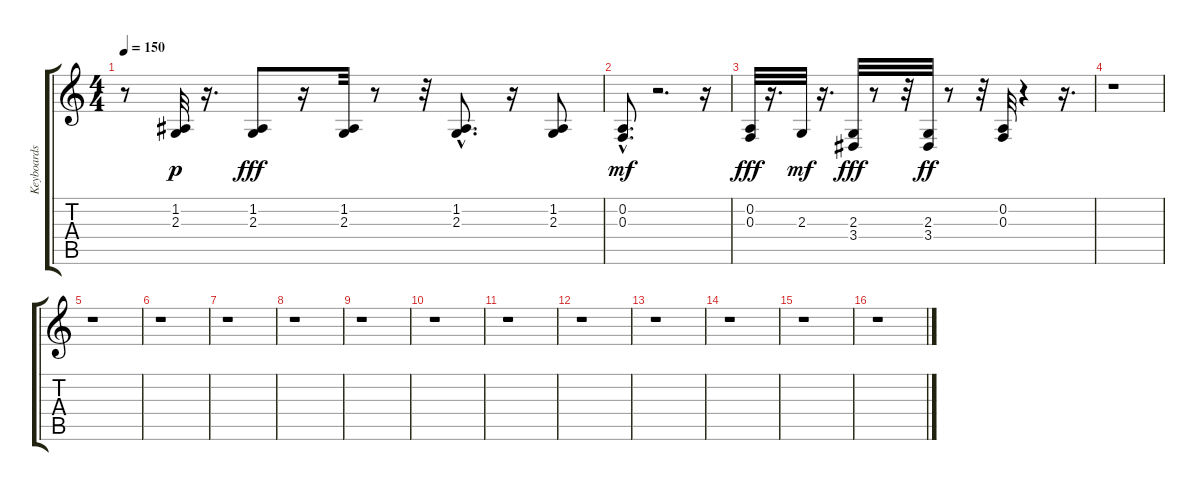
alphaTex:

\track ("Keyboards Back" "Keyboards ") {instrument lead8bassandlead}
\staff {score tabs}
\tuning (D4 A3 F3 C3 G2 D2) {hide}
\ts (4 4)
\tempo 150
\clef g2
\ks c
r.8{dy mf} (1.2 2.3).32{dy p} r.16{d} (1.2 2.3).8{dy fff} r.16 (1.2 2.3).32 r.8 r.32 (1.2{hac} 2.3{hac}).8{d} r.16 (1.2 2.3).8 |
(0.2 0.3{hac}).8{d dy mf} r.2{d} r.16 |
(0.2 0.3).32{dy fff} r.16{d} 2.3.32{dy mf} r.16{d} (2.3 3.4).32{dy fff} r.8 r.32 (2.3 3.4).32{dy ff} r.8 r.32 (0.2 0.3).32 r.4 r.16{d} |
r.1 |
r.1 |
r.1 |
r.1 |
r.1 |
r.1 |
r.1 |
r.1 |
r.1 |
r.1 |
r.1 |
r.1 |
r.1
